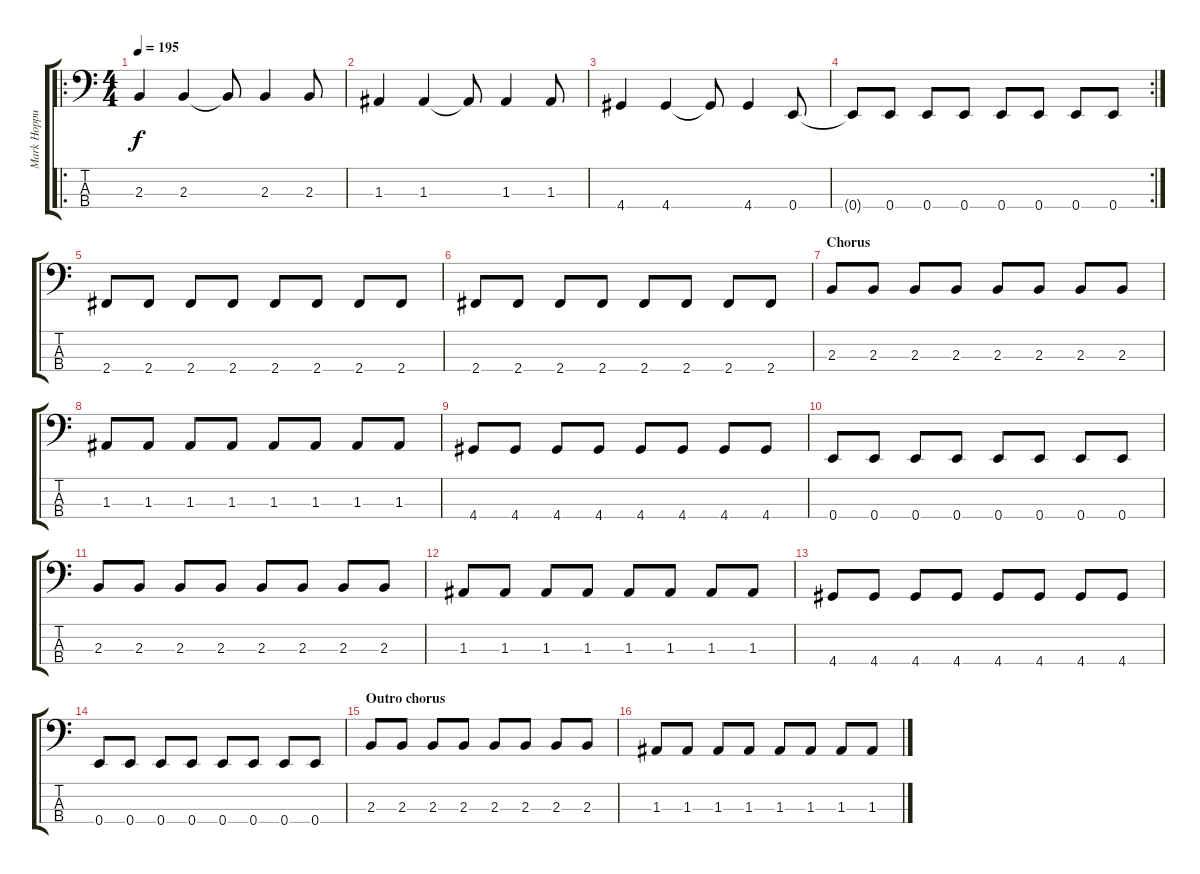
\track ("Mark Hoppus (Bass)" "Mark Hoppu") {instrument electricbasspick}
\staff {score tabs}
\tuning (G2 D2 A1 E1) {hide}
\ro
\ts (4 4)
\tempo 195
\clef f4
\ks c
2.3.4{dy f} 2.3.4 2.3{t}.8 2.3.4 2.3.8 |
1.3.4 1.3.4 1.3{t}.8 1.3.4 1.3.8 |
4.4.4 4.4.4 4.4{t}.8 4.4.4 0.4.8 |
\rc 2
0.4{t}.8 0.4.8 0.4.8 0.4.8 0.4.8 0.4.8 0.4.8 0.4.8 |
2.4.8 2.4.8 2.4.8 2.4.8 2.4.8 2.4.8 2.4.8 2.4.8 |
2.4.8 2.4.8 2.4.8 2.4.8 2.4.8 2.4.8 2.4.8 2.4.8 |
\section ("" "Chorus")
2.3.8 2.3.8 2.3.8 2.3.8 2.3.8 2.3.8 2.3.8 2.3.8 |
1.3.8 1.3.8 1.3.8 1.3.8 1.3.8 1.3.8 1.3.8 1.3.8 |
4.4.8 4.4.8 4.4.8 4.4.8 4.4.8 4.4.8 4.4.8 4.4.8 |
0.4.8 0.4.8 0.4.8 0.4.8 0.4.8 0.4.8 0.4.8 0.4.8 |
2.3.8 2.3.8 2.3.8 2.3.8 2.3.8 2.3.8 2.3.8 2.3.8 |
1.3.8 1.3.8 1.3.8 1.3.8 1.3.8 1.3.8 1.3.8 1.3.8 |
4.4.8 4.4.8 4.4.8 4.4.8 4.4.8 4.4.8 4.4.8 4.4.8 |
0.4.8 0.4.8 0.4.8 0.4.8 0.4.8 0.4.8 0.4.8 0.4.8 |
\section ("" "Outro chorus")
2.3.8 2.3.8 2.3.8 2.3.8 2.3.8 2.3.8 2.3.8 2.3.8 |
1.3.8 1.3.8 1.3.8 1.3.8 1.3.8 1.3.8 1.3.8 1.3.8
